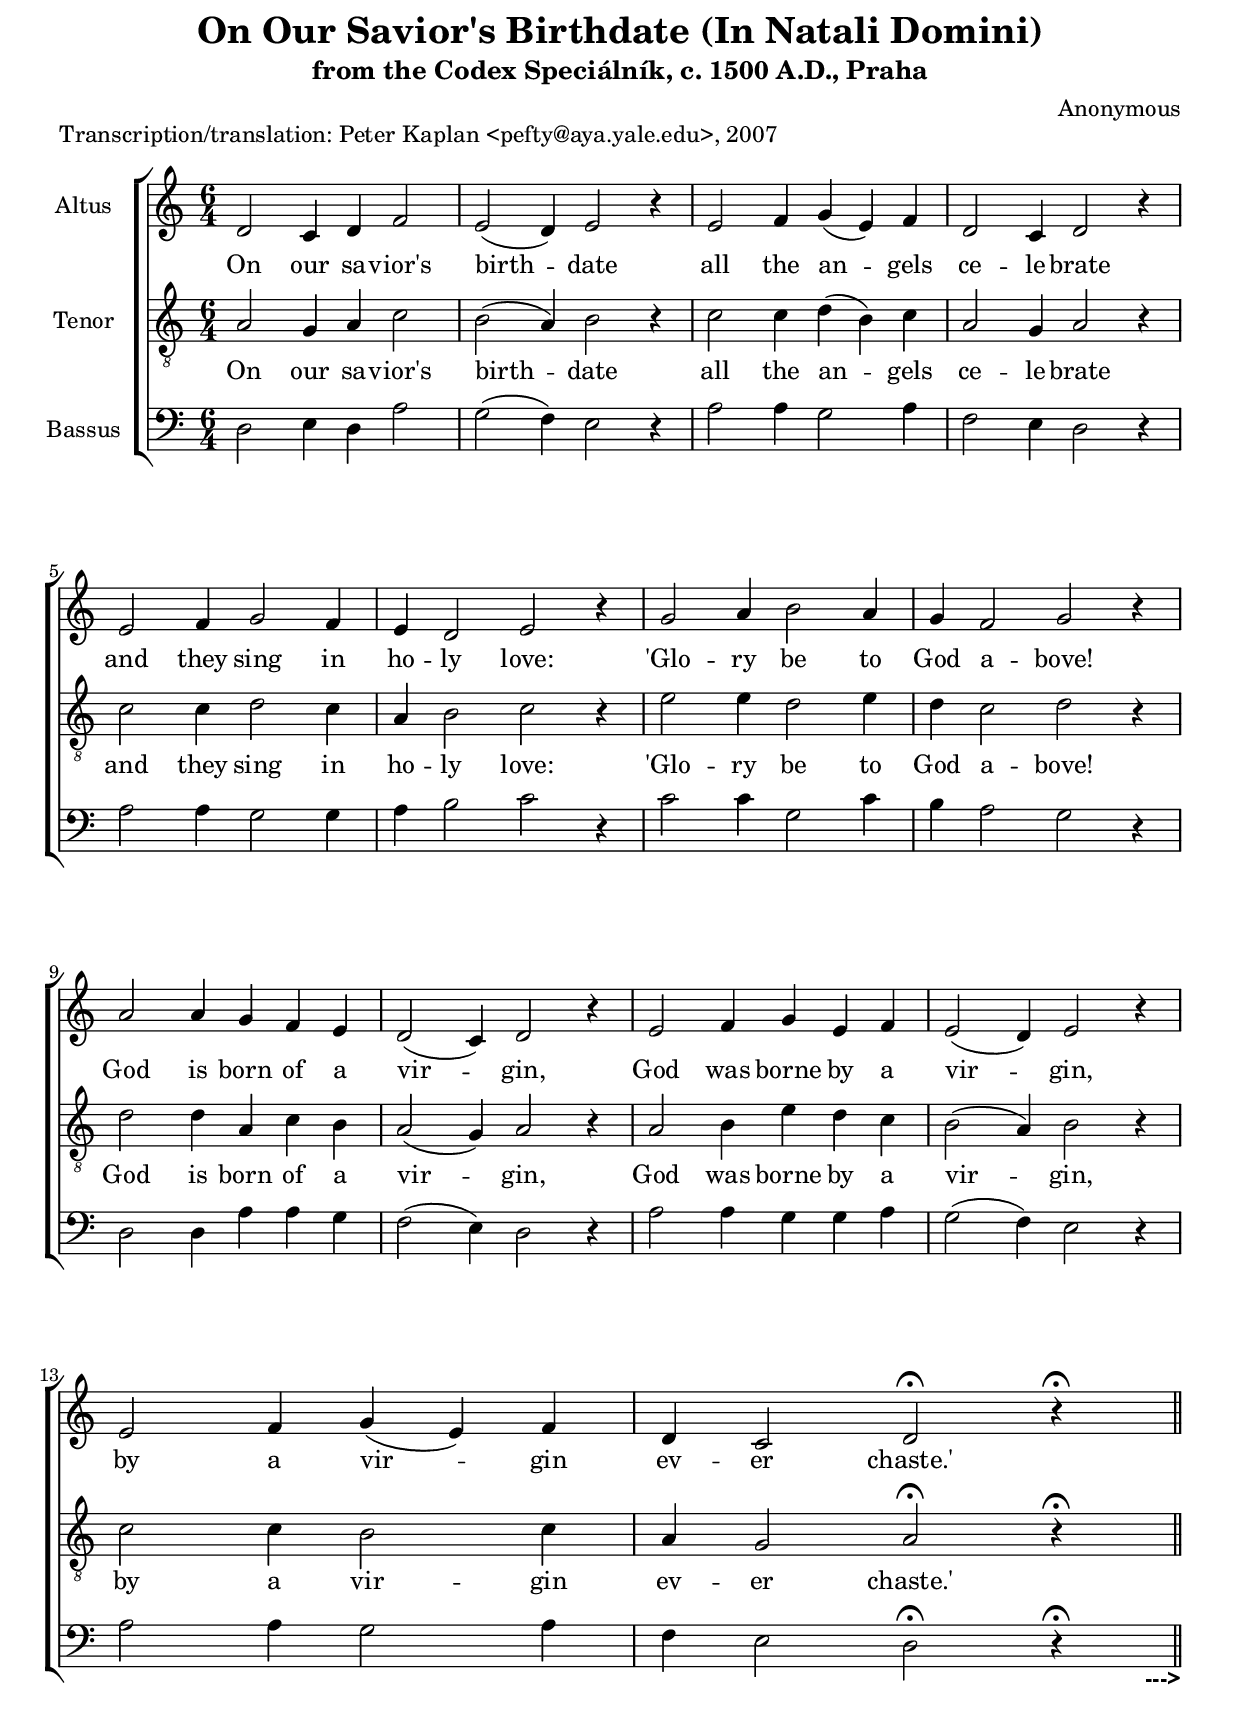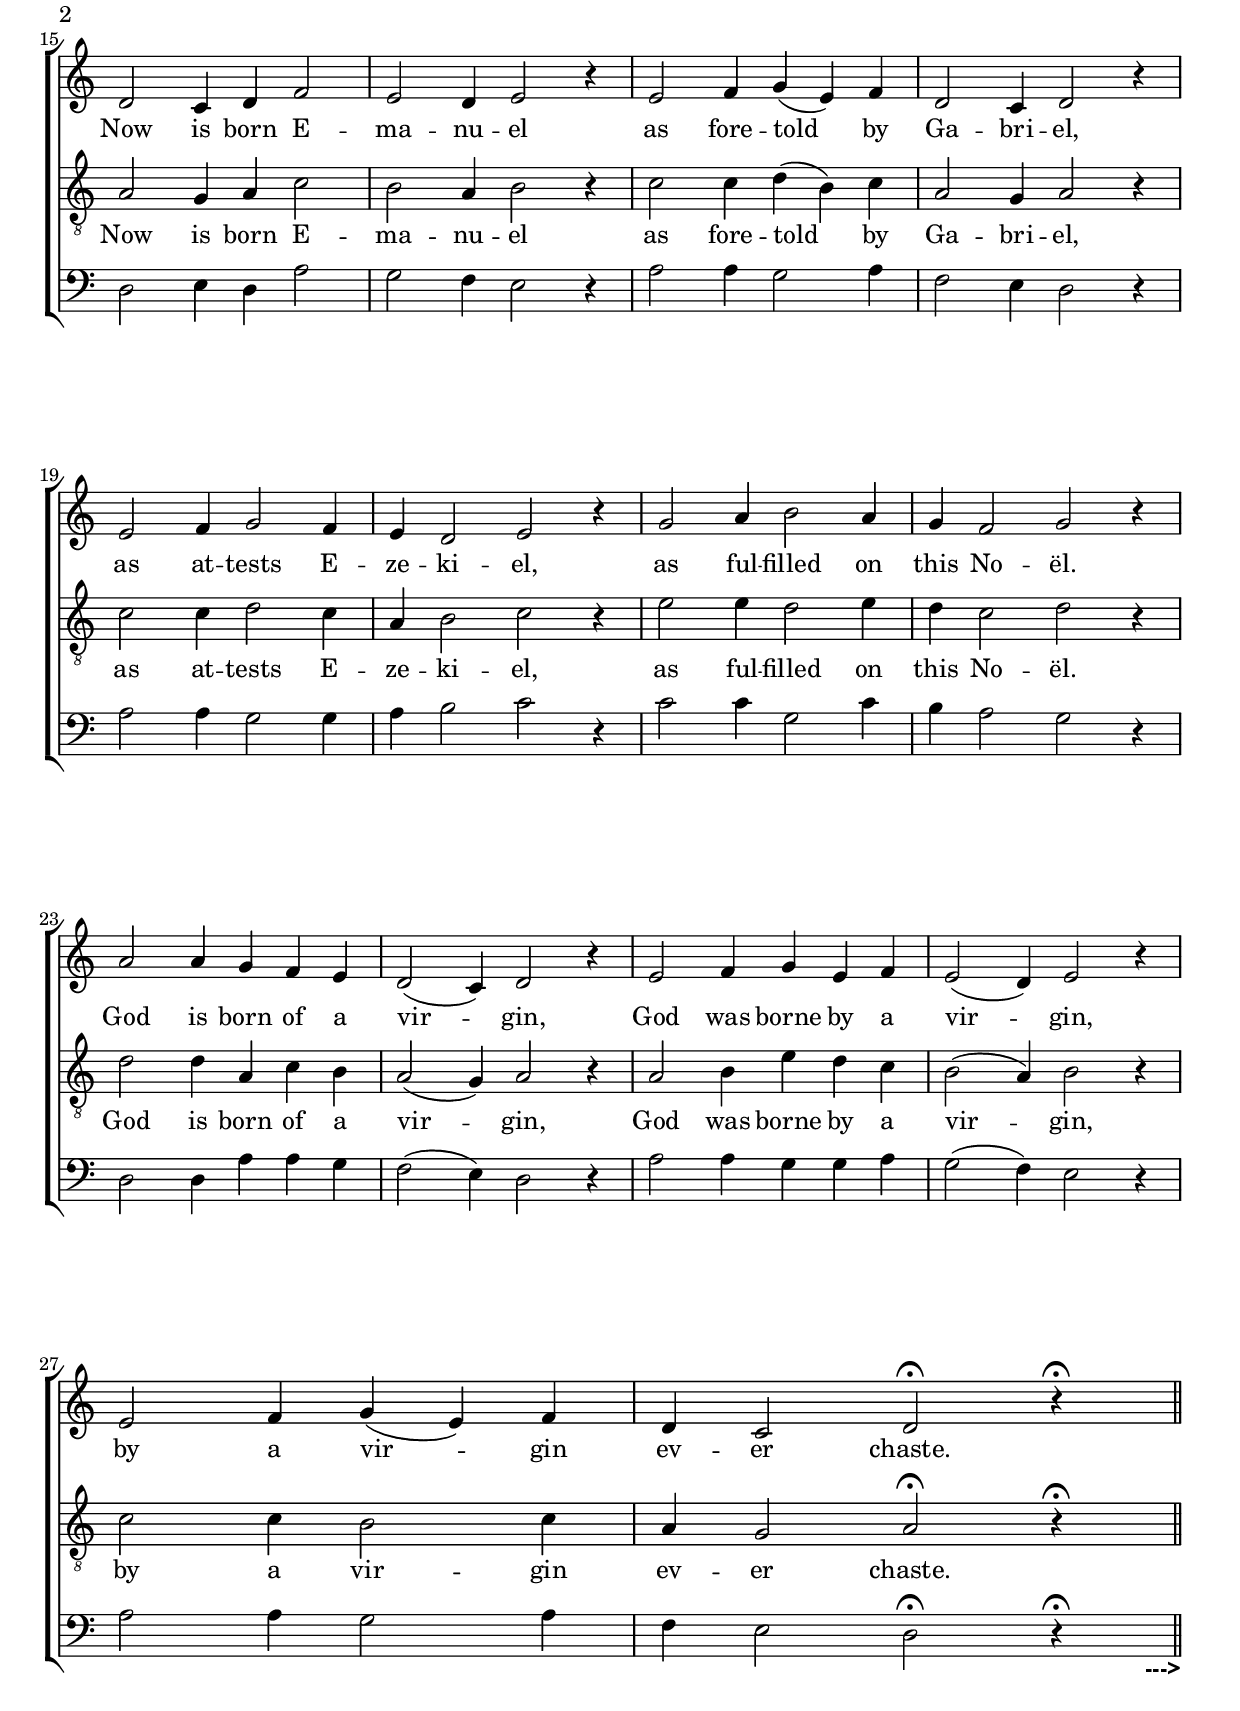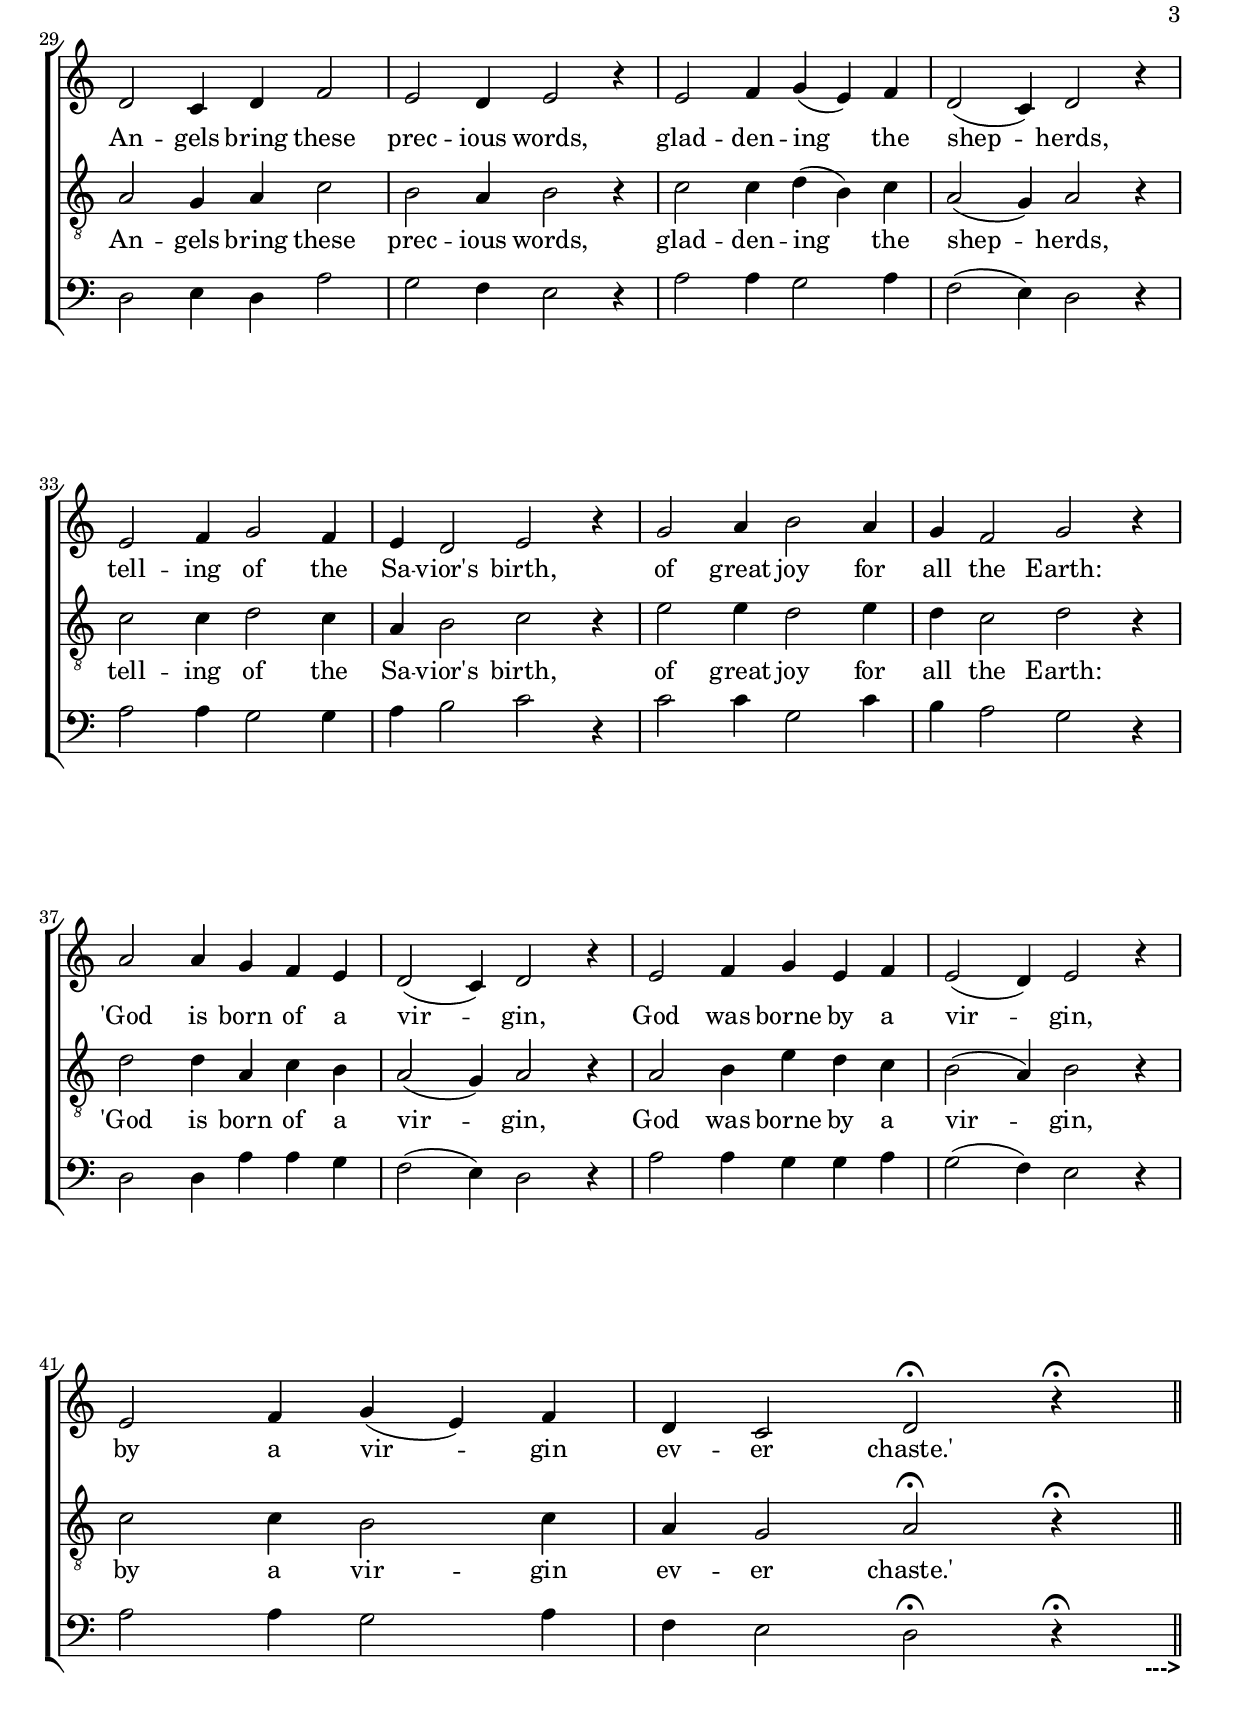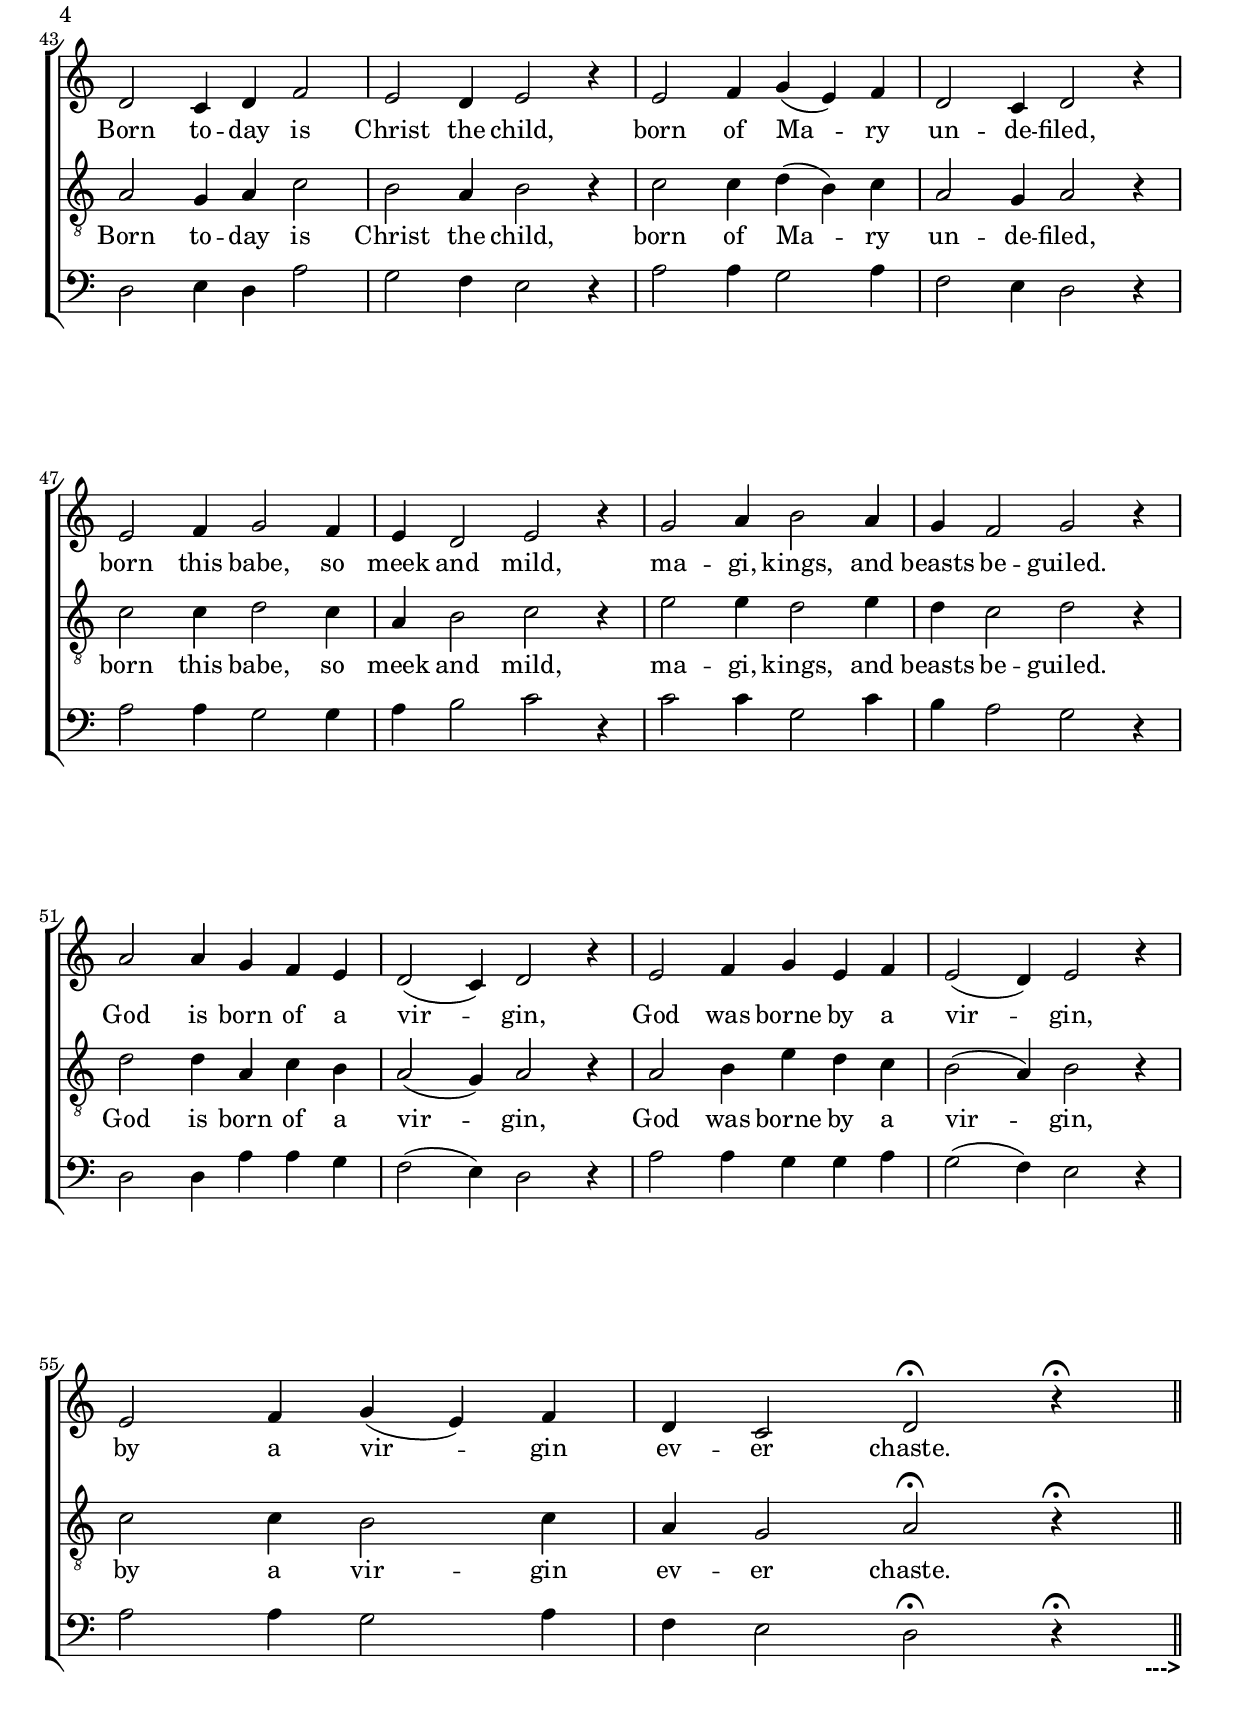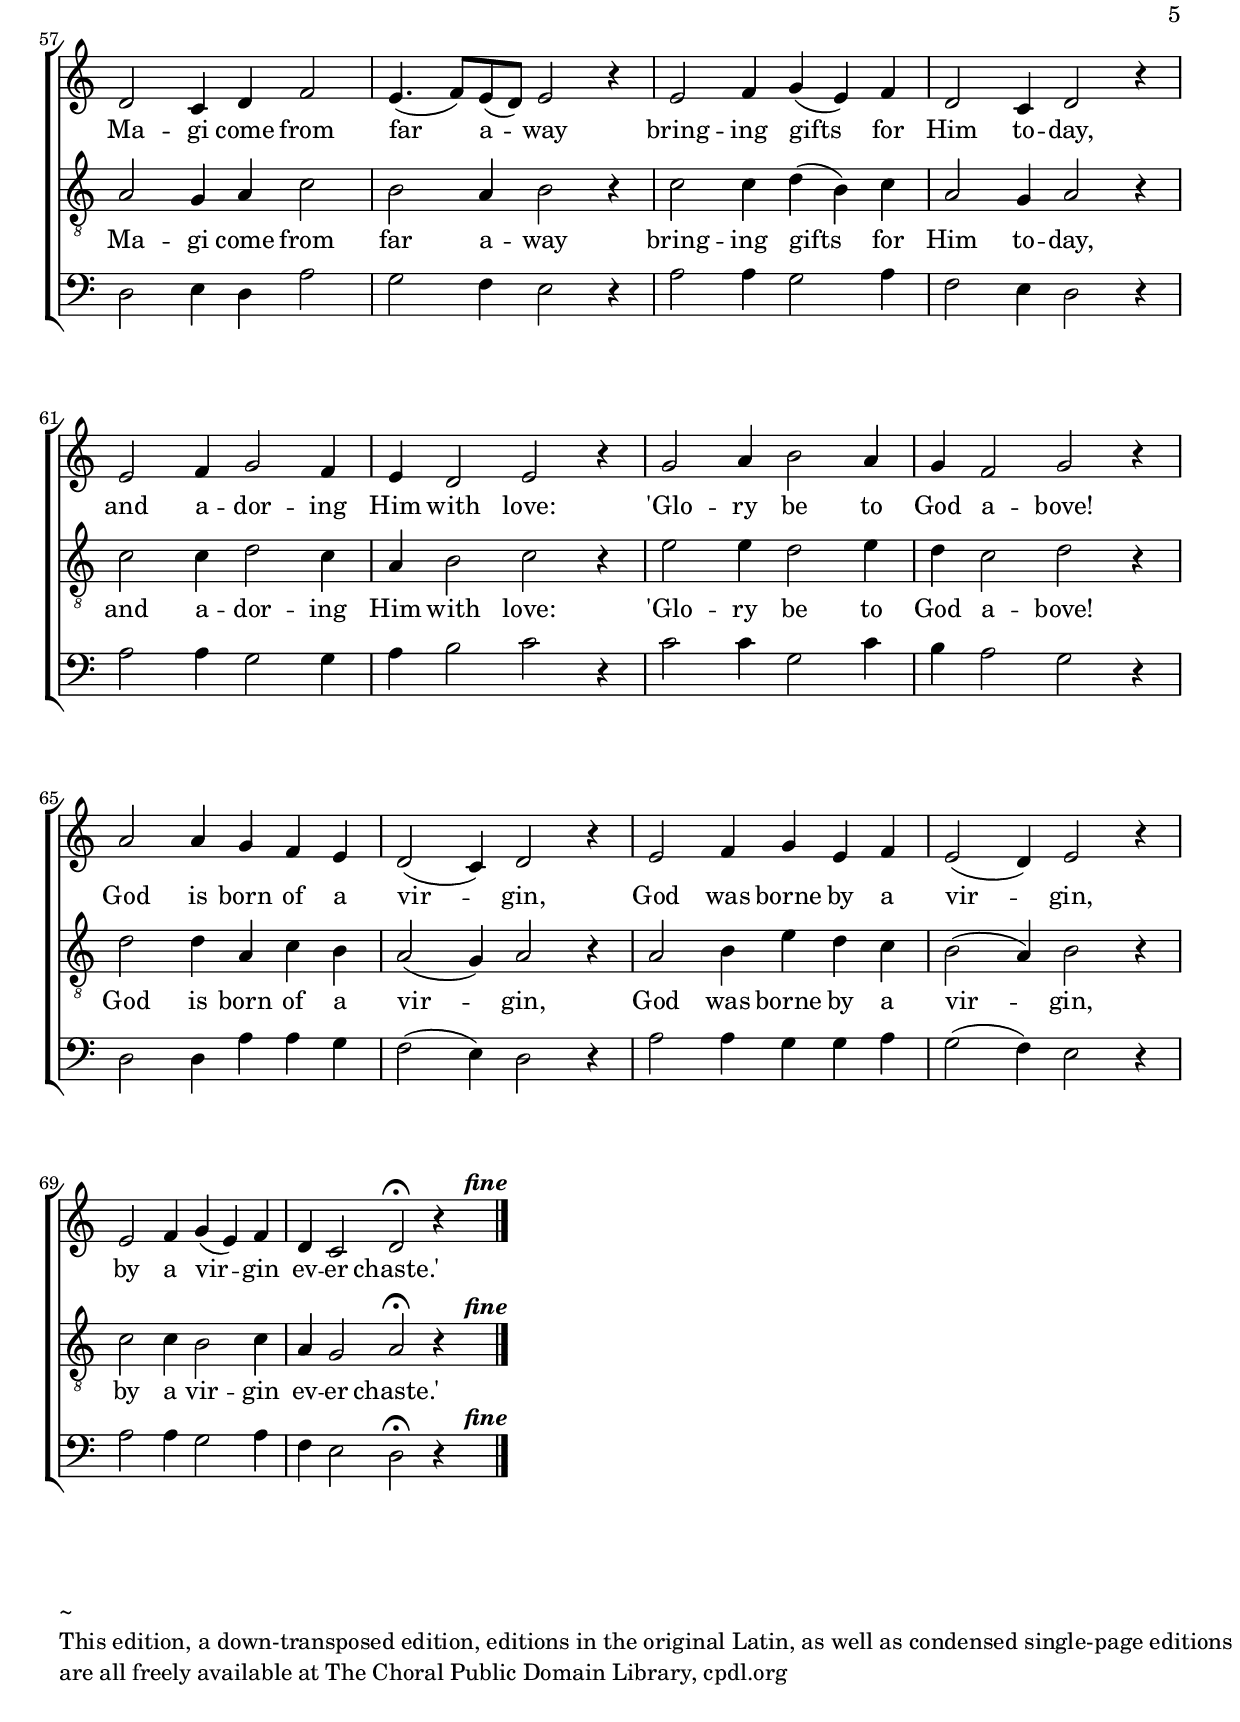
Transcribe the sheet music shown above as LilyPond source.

     \version "2.10.10"
\paper {
  between-system-space = 2.5\cm
  between-system-padding = #1
  bottom-margin = 1\cm
  top-margin = 0.1\cm
  ragged-bottom=##f
  ragged-last-bottom=##f
  system-count = #20
  systemSeparatorMarkup = ""
}

\layout {
  ragged-last = ##t
}

\header {
    title = "On Our Savior's Birthdate (In Natali Domini)"
    subtitle = "from the Codex Speciálník, c. 1500 A.D., Praha"
    composer = "Anonymous"
    date = "c. 1500 A.D."
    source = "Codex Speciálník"
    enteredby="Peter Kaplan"
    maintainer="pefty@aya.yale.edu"
    piece ="Transcription/translation: Peter Kaplan <pefty@aya.yale.edu>, 2007"
    texidoc = "Any modern transcription of Early music suffers from some necessary flaws.  But in this case additional errors may have crept in in my dictation of this piece from the Hilliard Ensemble recording (1995) thereof.  Please forgive these errors, as I had no source against which to check my work.  If errors are found, please notify me so that I can submit a corrected version.

I have intentionally been somewhat liberal in my English translation of the original Latin, hopefully in a way that retains some of the original texture while elucidating the meaning and content.  For a stricter translation, please see the liner notes of the Hilliard Ensemble recording (1995).

Original Latin text:
In natali domini  
  Gaudent omnes angeli
  Et cantant cum iubilo  
  Gloriam uni deo.
    Virgo deum genuit, Virgo deum p[r]eperit, Virgo semper intacta.
Natus est Emanuel  
  Quem predixit Gabriel
  Testis est Ezechiel  
  A patre processit [El].
    Virgo deum genuit, Virgo deum p[r]eperit, Virgo semper intacta.
Nunciavit angelus
  Gaudium pastoribus
  Christi nativitatem
  Magnam jucunditatem.
    Virgo deum genuit, Virgo deum p[r]eperit, Virgo semper intacta.
Christus natus hodie  
  Ex Maria virgine
  Non conceptus semine  
  Apparuit hodie.
    Virgo deum genuit, Virgo deum p[r]eperit, Virgo semper intacta.
Magi deum adorant
  Aurum thus et myrrham dant
  Regi regum domino
  Gloria uni deo.
    Virgo deum genuit, Virgo deum p[r]eperit, Virgo semper intacta."

}

     \score { 
       \new Score 
        {
         <<
        \new ChoirStaff 
         <<
       \new Staff = altus <<
               {  
       \clef treble 
       \key a \minor 
       \time 6/4 
       \set Staff.instrumentName = "Altus "
       \set Staff.midiInstrument = "synth voice"
       % verse 1
        d'2 c'4 d'4 f'2
        e'2( d'4) e'2 r4
        e'2 f'4 g'( e') f'
        d'2 c'4 d'2 r4
        e'2 f'4 g'2 f'4
        e'4 d'2 e' r4
        g'2 a'4 b'2 a'4
        g'4 f'2 g' r4
        a'2 a'4 g' f' e'
        d'2( c'4) d'2 r4
        e'2 f'4 g' e' f'
        e'2( d'4) e'2 r4 
       \break
        e'2 f'4 g'( e') f'
        d'4 c'2 d'
       \fermata
        r4 
       \fermata
       \bar "||"
       \pageBreak
       % verse 2
        d'2 c'4 d'4 f'2
        e'2 d'4 e'2 r4
        e'2 f'4 g'( e') f'
        d'2 c'4 d'2 r4
       \break
        e'2 f'4 g'2 f'4
        e'4 d'2 e' r4
        g'2 a'4 b'2 a'4
        g'4 f'2 g' r4
       \break
        a'2 a'4 g' f' e'
        d'2( c'4) d'2 r4
        e'2 f'4 g' e' f'
        e'2( d'4) e'2 r4  
       \break
        e'2 f'4 g'( e') f'
        d'4 c'2 d'
       \fermata
        r4
       \fermata
       \bar "||"
       \pageBreak
       % verse 3
        d'2 c'4 d'4 f'2
        e'2 d'4 e'2 r4
        e'2 f'4 g'( e') f'
        d'2( c'4) d'2 r4
       \break
        e'2 f'4 g'2 f'4
        e'4 d'2 e' r4
        g'2 a'4 b'2 a'4
        g'4 f'2 g' r4
       \break
        a'2 a'4 g' f' e'
        d'2( c'4) d'2 r4
        e'2 f'4 g' e' f'
        e'2( d'4) e'2 r4  
       \break
        e'2 f'4 g'( e') f'
        d'4 c'2 d'
       \fermata
        r4
       \fermata
       \bar "||"
       \pageBreak
       % verse 4
        d'2 c'4 d'4 f'2
        e'2 d'4 e'2 r4
        e'2 f'4 g'( e') f'
        d'2 c'4 d'2 r4
       \break
        e'2 f'4 g'2 f'4
        e'4 d'2 e' r4
        g'2 a'4 b'2 a'4
        g'4 f'2 g' r4
       \break
        a'2 a'4 g' f' e'
        d'2( c'4) d'2 r4
        e'2 f'4 g' e' f'
        e'2( d'4) e'2 r4  
       \break
        e'2 f'4 g'( e') f'
        d'4 c'2 d'
       \fermata
        r4
       \fermata
       \bar "||"
       \pageBreak
       % verse 5
        d'2 c'4 d'4 f'2
        e'4.( f'8) e'( d') e'2 r4
        e'2 f'4 g'( e') f'
        d'2 c'4 d'2 r4
       \break
        e'2 f'4 g'2 f'4
        e'4 d'2 e' r4
        g'2 a'4 b'2 a'4
        g'4 f'2 g' r4
       \break
        a'2 a'4 g' f' e'
        d'2( c'4) d'2 r4
        e'2 f'4 g' e' f'
        e'2( d'4) e'2 r4  
       \break
        e'2 f'4 g'( e') f'
        d'4 c'2 d'
       \fermata
        r4^\markup{ \hspace#3 \raise #0.2 \italic \bold fine } 
       % \once \override TextScript #'padding = #15.0 
       \bar "|."
 }
\addlyrics { 
        On our sa -- vior's 
        birth -- date
        all the an -- gels 
        ce -- le -- brate
        and they sing in
        ho -- ly love:
        'Glo -- ry be to
        God a -- bove!
        God is born of a 
        vir -- gin,
        God was borne by a 
        vir -- gin,
        by a vir -- gin
        ev -- er chaste.'

        Now is born E --
        ma -- nu -- el
        as fore -- told by 
        Ga -- bri -- el,
        as at -- tests E --
        ze -- ki -- el,
        as ful -- filled on
        this No -- ël.
        God is born of a 
        vir -- gin,
        God was borne by a 
        vir -- gin,
        by a vir -- gin
        ev -- er chaste.

        An -- gels bring these
        prec -- ious words,
        glad -- den -- ing the
        shep -- herds,
        tell -- ing of the
        Sa -- vior's birth,
        of great joy for
        all the Earth:
        'God is born of a 
        vir -- gin,
        God was borne by a 
        vir -- gin,
        by a vir -- gin
        ev -- er chaste.'

        Born to -- day is
        Christ the child,
        born of Ma -- ry 
        un -- de -- filed,
        born this babe, so
        meek and mild,
        ma -- gi, kings, and 
        beasts be -- guiled.
        God is born of a 
        vir -- gin,
        God was borne by a 
        vir -- gin,
        by a vir -- gin
        ev -- er chaste.

        Ma -- gi come from 
        far a -- way
        bring -- ing gifts for
        Him to -- day,
        and a -- dor -- ing
        Him with love:
        'Glo -- ry be to
        God a -- bove!
        God is born of a 
        vir -- gin,
        God was borne by a 
        vir -- gin,
        by a vir -- gin
        ev -- er chaste.'
} 
>>
        \new Staff = tenor <<
               {  
        \clef "G_8" 
        \key a \minor 
        \time 6/4 
        \set Staff.instrumentName = "Tenor "
        \set Staff.midiInstrument = "synth voice"
       % verse 1
        a2 g4 a4 c'2
        b2( a4) b2 r4
        c'2 c'4 d'( b) c'
        a2 g4 a2 r4
        c'2 c'4 d'2 c'4
        a4 b2 c'2 r4
        e'2 e'4 d'2 e'4
        d'4 c'2 d'2 r4
        d'2 d'4 a c' b
        a2( g4) a2 r4
        a2 b4 e' d' c'
        b2( a4) b2 r4
        \break
        c'2 c'4 b2 c'4
        a4 g2 a2
        \fermata
        r4 
        \fermata
        \bar "||" 
        \pageBreak
       % verse 2
        a2 g4 a4 c'2
        b2 a4 b2 r4
        c'2 c'4 d'( b) c'
        a2 g4 a2 r4
        \break 
        c'2 c'4 d'2 c'4
        a4 b2 c'2 r4
        e'2 e'4 d'2 e'4
        d'4 c'2 d'2 r4
        \break 
        d'2 d'4 a c' b
        a2( g4) a2 r4
        a2 b4 e' d' c'
        b2( a4) b2 r4
       \break
        c'2 c'4 b2 c'4
        a4 g2 a2
        \fermata
        r4 
        \fermata
        \bar "||" 
        \pageBreak
       % verse 3
        a2 g4 a4 c'2
        b2 a4 b2 r4
        c'2 c'4 d'( b) c'
        a2( g4) a2 r4
        \break 
        c'2 c'4 d'2 c'4
        a4 b2 c'2 r4
        e'2 e'4 d'2 e'4
        d'4 c'2 d'2 r4
        \break 
        d'2 d'4 a c' b
        a2( g4) a2 r4
        a2 b4 e' d' c'
        b2( a4) b2 r4
       \break
        c'2 c'4 b2 c'4
        a4 g2 a2
        \fermata
        r4 
        \fermata
        \bar "||" 
        \pageBreak
       % verse 4
        a2 g4 a4 c'2
        b2 a4 b2 r4
        c'2 c'4 d'( b) c'
        a2 g4 a2 r4
        \break 
        c'2 c'4 d'2 c'4
        a4 b2 c'2 r4
        e'2 e'4 d'2 e'4
        d'4 c'2 d'2 r4
        \break 
        d'2 d'4 a c' b
        a2( g4) a2 r4
        a2 b4 e' d' c'
        b2( a4) b2 r4
       \break
        c'2 c'4 b2 c'4
        a4 g2 a2
        \fermata
        r4
        \fermata
        \bar "||" 
        \pageBreak
       % verse 5
        a2 g4 a4 c'2
        b2 a4 b2 r4
        c'2 c'4 d'( b) c'
        a2 g4 a2 r4
        \break 
        c'2 c'4 d'2 c'4
        a4 b2 c'2 r4
        e'2 e'4 d'2 e'4
        d'4 c'2 d'2 r4
        \break 
        d'2 d'4 a c' b
        a2( g4) a2 r4
        a2 b4 e' d' c'
        b2( a4) b2 r4
       \break
        c'2 c'4 b2 c'4
        a4 g2 a2
        \fermata
        r4^\markup{ \hspace#3 \raise #0.2 \italic \bold fine } 
        % \once \override TextScript #'padding = #15.0 
        \bar "|."
}
\addlyrics { 
        On our sa -- vior's 
        birth -- date
        all the an -- gels 
        ce -- le -- brate
        and they sing in
        ho -- ly love:
        'Glo -- ry be to
        God a -- bove!
        God is born of a 
        vir -- gin,
        God was borne by a 
        vir -- gin,
        by a vir -- gin
        ev -- er chaste.'

        Now is born E --
        ma -- nu -- el
        as fore -- told by 
        Ga -- bri -- el,
        as at -- tests E --
        ze -- ki -- el,
        as ful -- filled on
        this No -- ël.
        God is born of a 
        vir -- gin,
        God was borne by a 
        vir -- gin,
        by a vir -- gin
        ev -- er chaste.

        An -- gels bring these
        prec -- ious words,
        glad -- den -- ing the
        shep -- herds,
        tell -- ing of the
        Sa -- vior's birth,
        of great joy for
        all the Earth:
        'God is born of a 
        vir -- gin,
        God was borne by a 
        vir -- gin,
        by a vir -- gin
        ev -- er chaste.'

        Born to -- day is
        Christ the child,
        born of Ma -- ry 
        un -- de -- filed,
        born this babe, so
        meek and mild,
        ma -- gi, kings, and 
        beasts be -- guiled.
        God is born of a 
        vir -- gin,
        God was borne by a 
        vir -- gin,
        by a vir -- gin
        ev -- er chaste.

        Ma -- gi come from 
        far a -- way
        bring -- ing gifts for
        Him to -- day,
        and a -- dor -- ing
        Him with love:
        'Glo -- ry be to
        God a -- bove!
        God is born of a 
        vir -- gin,
        God was borne by a 
        vir -- gin,
        by a vir -- gin
        ev -- er chaste.'
}

>>

        \new Staff = bass <<
               {  
        \clef bass 
        \key a \minor 
        \time 6/4 
        \set Staff.instrumentName = "Bassus "
        \set Staff.midiInstrument = "synth voice"
       % verse 1
        d2 e4 d4 a2
        g2( f4) e2 r4
        a2 a4 g2 a4
        f2 e4 d2 r4
        a2 a4 g2 g4
        a4 b2 c'2 r4
        c'2 c'4 g2 c'4
        b4 a2 g2 r4
        d2 d4 a a g
        f2( e4) d2 r4
        a2 a4 g g a
        g2( f4) e2 r4
        \break
        a2 a4 g2 a4
        f4 e2 d2        
        \fermata
        r4_\markup{ \hspace#9 \raise #0.8 \bold ---> } 
        % \once \override TextScript #'padding = #15.0   
        \fermata
        \bar "||"
        \pageBreak
       % verse 2
        d2 e4 d4 a2
        g2 f4 e2 r4
        a2 a4 g2 a4
        f2 e4 d2 r4
        \break
        a2 a4 g2 g4
        a4 b2 c'2 r4
        c'2 c'4 g2 c'4
        b4 a2 g2 r4
        \break
        d2 d4 a a g
        f2( e4) d2 r4
        a2 a4 g g a
        g2( f4) e2 r4
        \break
        a2 a4 g2 a4
        f4 e2 d2        
        \fermata
        r4_\markup{ \hspace#9 \raise #0.8 \bold ---> } 
        % \once \override TextScript #'padding = #15.0   
        \fermata
        \bar "||"
        \pageBreak
       % verse 3
        d2 e4 d4 a2
        g2 f4 e2 r4
        a2 a4 g2 a4
        f2( e4) d2 r4
        \break
        a2 a4 g2 g4
        a4 b2 c'2 r4
        c'2 c'4 g2 c'4
        b4 a2 g2 r4
        \break
        d2 d4 a a g
        f2( e4) d2 r4
        a2 a4 g g a
        g2( f4) e2 r4
        \break
        a2 a4 g2 a4
        f4 e2 d2        
        \fermata
        r4_\markup{ \hspace#9 \raise #0.8 \bold ---> } 
        % \once \override TextScript #'padding = #15.0   
        \fermata
        \bar "||"
        \pageBreak
       % verse 4
        d2 e4 d4 a2
        g2 f4 e2 r4
        a2 a4 g2 a4
        f2 e4 d2 r4
        \break
        a2 a4 g2 g4
        a4 b2 c'2 r4
        c'2 c'4 g2 c'4
        b4 a2 g2 r4
        \break
        d2 d4 a a g
        f2( e4) d2 r4
        a2 a4 g g a
        g2( f4) e2 r4
        \break
        a2 a4 g2 a4
        f4 e2 d2        
        \fermata
        r4_\markup{ \hspace#9 \raise #0.8 \bold ---> } 
        % \once \override TextScript #'padding = #15.0   
        \fermata
        \bar "||"
        \pageBreak
       % verse 5
        d2 e4 d4 a2
        g2 f4 e2 r4
        a2 a4 g2 a4
        f2 e4 d2 r4
        \break
        a2 a4 g2 g4
        a4 b2 c'2 r4
        c'2 c'4 g2 c'4
        b4 a2 g2 r4
        \break
        d2 d4 a a g
        f2( e4) d2 r4
        a2 a4 g g a
        g2( f4) e2 r4
        \break
        a2 a4 g2 a4
        f4 e2 d2
        \fermata
        r4^\markup{ \hspace#3 \raise #0.2 \italic \bold fine } 
        % \once \override TextScript #'padding = #15.0 
        \bar "|."
}
  >>
 >>
>>
        }
     }
\markup{\column{\line{ ~ } \line{This edition, a down-transposed edition, editions in the original Latin, as well as condensed single-page editions} \line{are all freely available at The Choral Public Domain Library, cpdl.org}} 
} 
